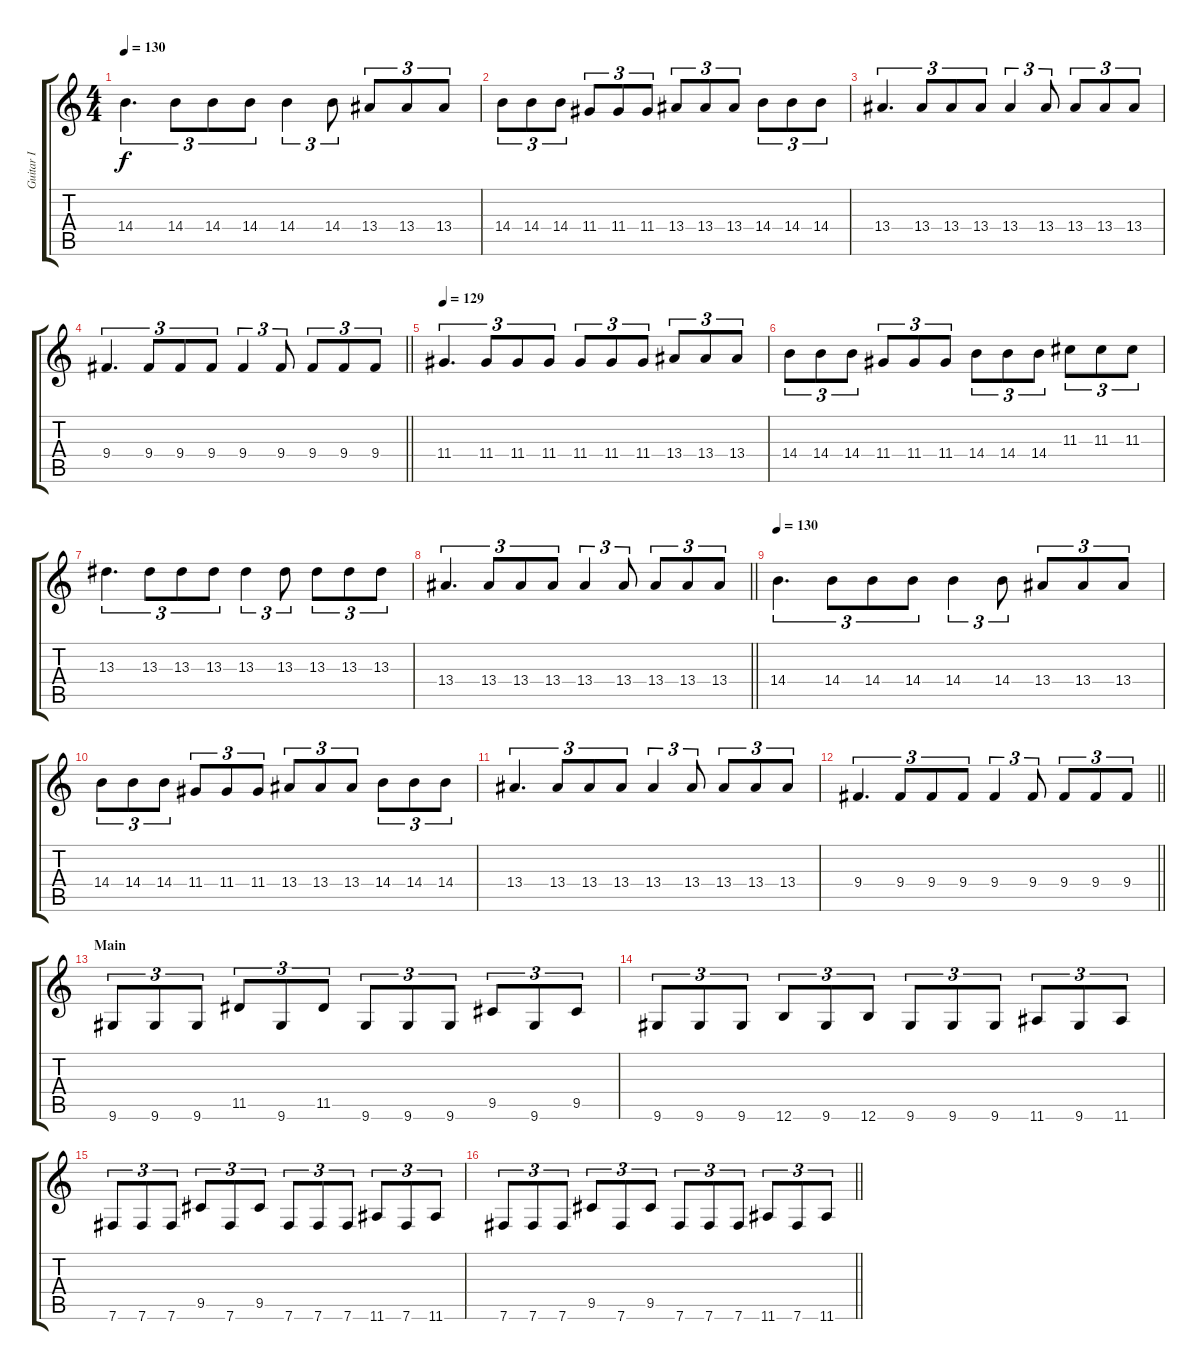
\track ("Guitar I" "Guitar I") {instrument distortionguitar}
\staff {score tabs}
\tuning (B3 Gb3 D3 A2 E2 B1) {hide}
\ts (4 4)
\section ("" "")
\tempo 130
\clef g2
\ks c
14.4.4{d tu (3 2) dy f} 14.4.8{tu (3 2)} 14.4.8{tu (3 2)} 14.4.8{tu (3 2)} 14.4.4{tu (3 2)} 14.4.8{tu (3 2)} 13.4.8{tu (3 2)} 13.4.8{tu (3 2)} 13.4.8{tu (3 2)} |
14.4.8{tu (3 2)} 14.4.8{tu (3 2)} 14.4.8{tu (3 2)} 11.4.8{tu (3 2)} 11.4.8{tu (3 2)} 11.4.8{tu (3 2)} 13.4.8{tu (3 2)} 13.4.8{tu (3 2)} 13.4.8{tu (3 2)} 14.4.8{tu (3 2)} 14.4.8{tu (3 2)} 14.4.8{tu (3 2)} |
13.4.4{d tu (3 2)} 13.4.8{tu (3 2)} 13.4.8{tu (3 2)} 13.4.8{tu (3 2)} 13.4.4{tu (3 2)} 13.4.8{tu (3 2)} 13.4.8{tu (3 2)} 13.4.8{tu (3 2)} 13.4.8{tu (3 2)} |
\barLineRight lightlight
9.4.4{d tu (3 2)} 9.4.8{tu (3 2)} 9.4.8{tu (3 2)} 9.4.8{tu (3 2)} 9.4.4{tu (3 2)} 9.4.8{tu (3 2)} 9.4.8{tu (3 2)} 9.4.8{tu (3 2)} 9.4.8{tu (3 2)} |
\section ("" "")
\tempo 129
11.4.4{d tu (3 2)} 11.4.8{tu (3 2)} 11.4.8{tu (3 2)} 11.4.8{tu (3 2)} 11.4.8{tu (3 2)} 11.4.8{tu (3 2)} 11.4.8{tu (3 2)} 13.4.8{tu (3 2)} 13.4.8{tu (3 2)} 13.4.8{tu (3 2)} |
14.4.8{tu (3 2)} 14.4.8{tu (3 2)} 14.4.8{tu (3 2)} 11.4.8{tu (3 2)} 11.4.8{tu (3 2)} 11.4.8{tu (3 2)} 14.4.8{tu (3 2)} 14.4.8{tu (3 2)} 14.4.8{tu (3 2)} 11.3.8{tu (3 2)} 11.3.8{tu (3 2)} 11.3.8{tu (3 2)} |
13.3.4{d tu (3 2)} 13.3.8{tu (3 2)} 13.3.8{tu (3 2)} 13.3.8{tu (3 2)} 13.3.4{tu (3 2)} 13.3.8{tu (3 2)} 13.3.8{tu (3 2)} 13.3.8{tu (3 2)} 13.3.8{tu (3 2)} |
\barLineRight lightlight
13.4.4{d tu (3 2)} 13.4.8{tu (3 2)} 13.4.8{tu (3 2)} 13.4.8{tu (3 2)} 13.4.4{tu (3 2)} 13.4.8{tu (3 2)} 13.4.8{tu (3 2)} 13.4.8{tu (3 2)} 13.4.8{tu (3 2)} |
\section ("" "")
\tempo 130
14.4.4{d tu (3 2)} 14.4.8{tu (3 2)} 14.4.8{tu (3 2)} 14.4.8{tu (3 2)} 14.4.4{tu (3 2)} 14.4.8{tu (3 2)} 13.4.8{tu (3 2)} 13.4.8{tu (3 2)} 13.4.8{tu (3 2)} |
14.4.8{tu (3 2)} 14.4.8{tu (3 2)} 14.4.8{tu (3 2)} 11.4.8{tu (3 2)} 11.4.8{tu (3 2)} 11.4.8{tu (3 2)} 13.4.8{tu (3 2)} 13.4.8{tu (3 2)} 13.4.8{tu (3 2)} 14.4.8{tu (3 2)} 14.4.8{tu (3 2)} 14.4.8{tu (3 2)} |
13.4.4{d tu (3 2)} 13.4.8{tu (3 2)} 13.4.8{tu (3 2)} 13.4.8{tu (3 2)} 13.4.4{tu (3 2)} 13.4.8{tu (3 2)} 13.4.8{tu (3 2)} 13.4.8{tu (3 2)} 13.4.8{tu (3 2)} |
\barLineRight lightlight
9.4.4{d tu (3 2)} 9.4.8{tu (3 2)} 9.4.8{tu (3 2)} 9.4.8{tu (3 2)} 9.4.4{tu (3 2)} 9.4.8{tu (3 2)} 9.4.8{tu (3 2)} 9.4.8{tu (3 2)} 9.4.8{tu (3 2)} |
\section ("" "Main")
9.6.8{tu (3 2)} 9.6.8{tu (3 2)} 9.6.8{tu (3 2)} 11.5.8{tu (3 2)} 9.6.8{tu (3 2)} 11.5.8{tu (3 2)} 9.6.8{tu (3 2)} 9.6.8{tu (3 2)} 9.6.8{tu (3 2)} 9.5.8{tu (3 2)} 9.6.8{tu (3 2)} 9.5.8{tu (3 2)} |
9.6.8{tu (3 2)} 9.6.8{tu (3 2)} 9.6.8{tu (3 2)} 12.6.8{tu (3 2)} 9.6.8{tu (3 2)} 12.6.8{tu (3 2)} 9.6.8{tu (3 2)} 9.6.8{tu (3 2)} 9.6.8{tu (3 2)} 11.6.8{tu (3 2)} 9.6.8{tu (3 2)} 11.6.8{tu (3 2)} |
7.6.8{tu (3 2)} 7.6.8{tu (3 2)} 7.6.8{tu (3 2)} 9.5.8{tu (3 2)} 7.6.8{tu (3 2)} 9.5.8{tu (3 2)} 7.6.8{tu (3 2)} 7.6.8{tu (3 2)} 7.6.8{tu (3 2)} 11.6.8{tu (3 2)} 7.6.8{tu (3 2)} 11.6.8{tu (3 2)} |
\barLineRight lightlight
7.6.8{tu (3 2)} 7.6.8{tu (3 2)} 7.6.8{tu (3 2)} 9.5.8{tu (3 2)} 7.6.8{tu (3 2)} 9.5.8{tu (3 2)} 7.6.8{tu (3 2)} 7.6.8{tu (3 2)} 7.6.8{tu (3 2)} 11.6.8{tu (3 2)} 7.6.8{tu (3 2)} 11.6.8{tu (3 2)}
